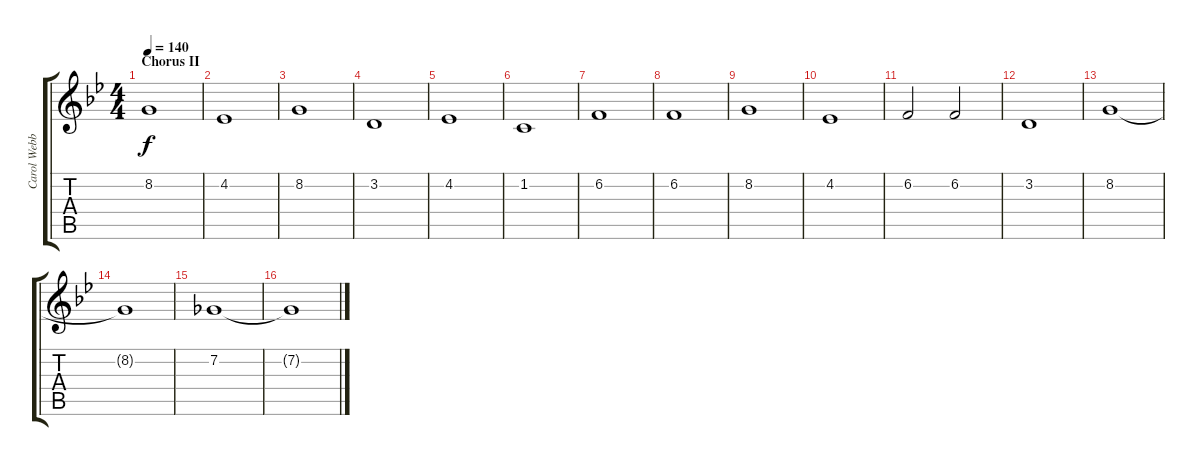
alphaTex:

\track ("Carol Webb - 2nd Violin" "Carol Webb") {instrument stringensemble1}
\staff {score tabs}
\tuning (E4 B3 G3 D3 A2 E2) {hide}
\ts (4 4)
\section ("" "Chorus II")
\tempo 140
\clef g2
\ks bb
8.2.1{dy f volume 10} |
4.2.1 |
8.2.1 |
3.2.1 |
4.2.1 |
1.2.1 |
6.2.1 |
6.2.1 |
8.2.1 |
4.2.1 |
6.2.2 6.2.2 |
3.2.1 |
8.2.1 |
8.2{t}.1 |
7.2.1 |
7.2{t}.1
